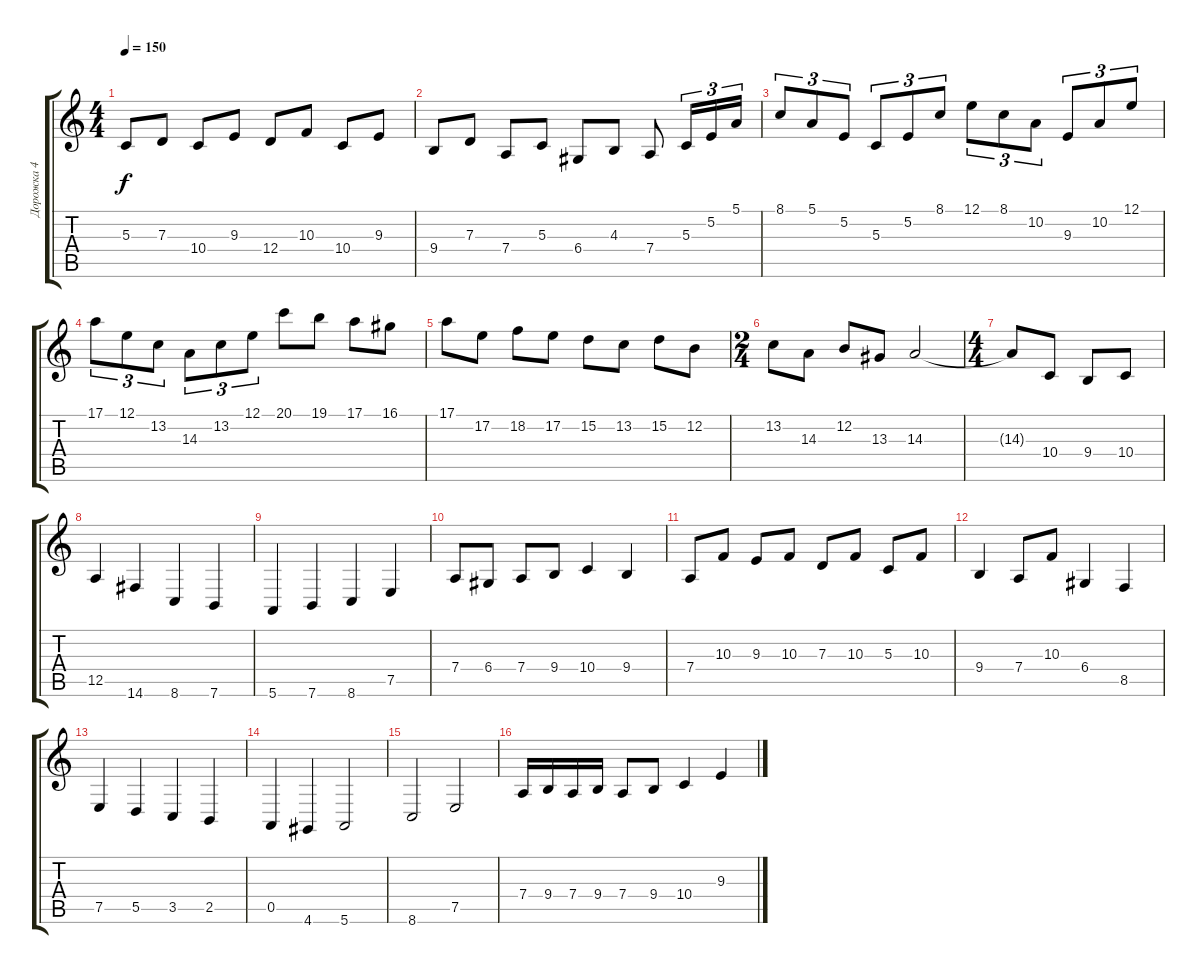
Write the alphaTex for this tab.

\track ("Дорожка 4" "Дорожка 4") {instrument harpsichord}
\staff {score tabs}
\tuning (E4 B3 G3 D3 A2 E2) {hide}
\ts (4 4)
\tempo 150
\clef g2
\ks c
5.3{t}.8{dy f} 7.3.8 10.4.8 9.3.8 12.4.8 10.3.8 10.4.8 9.3.8 |
9.4.8 7.3.8 7.4.8 5.3.8 6.4.8 4.3.8 7.4.8 5.3.16{tu (3 2)} 5.2.16{tu (3 2)} 5.1.16{tu (3 2)} |
8.1.8{tu (3 2)} 5.1.8{tu (3 2)} 5.2.8{tu (3 2)} 5.3.8{tu (3 2)} 5.2.8{tu (3 2)} 8.1.8{tu (3 2)} 12.1.8{tu (3 2)} 8.1.8{tu (3 2)} 10.2.8{tu (3 2)} 9.3.8{tu (3 2)} 10.2.8{tu (3 2)} 12.1.8{tu (3 2)} |
17.1.8{tu (3 2)} 12.1.8{tu (3 2)} 13.2.8{tu (3 2)} 14.3.8{tu (3 2)} 13.2.8{tu (3 2)} 12.1.8{tu (3 2)} 20.1.8 19.1.8 17.1.8 16.1.8 |
17.1.8 17.2.8 18.2.8 17.2.8 15.2.8 13.2.8 15.2.8 12.2.8 |
\ts (2 4)
13.2.8 14.3.8 12.2.8 13.3.8 14.3.2 |
\ts (4 4)
14.3{t}.8 10.4.8 9.4.8 10.4.8 |
12.5.4 14.6.4 8.6.4 7.6.4 |
5.6.4 7.6.4 8.6.4 7.5.4 |
7.4.8 6.4.8 7.4.8 9.4.8 10.4.4 9.4.4 |
7.4.8 10.3.8 9.3.8 10.3.8 7.3.8 10.3.8 5.3.8 10.3.8 |
9.4.4 7.4.8 10.3.8 6.4.4 8.5.4 |
7.5.4 5.5.4 3.5.4 2.5.4 |
0.5.4 4.6.4 5.6.2 |
8.6.2 7.5.2 |
7.4.16 9.4.16 7.4.16 9.4.16 7.4.8 9.4.8 10.4.4 9.3.4
